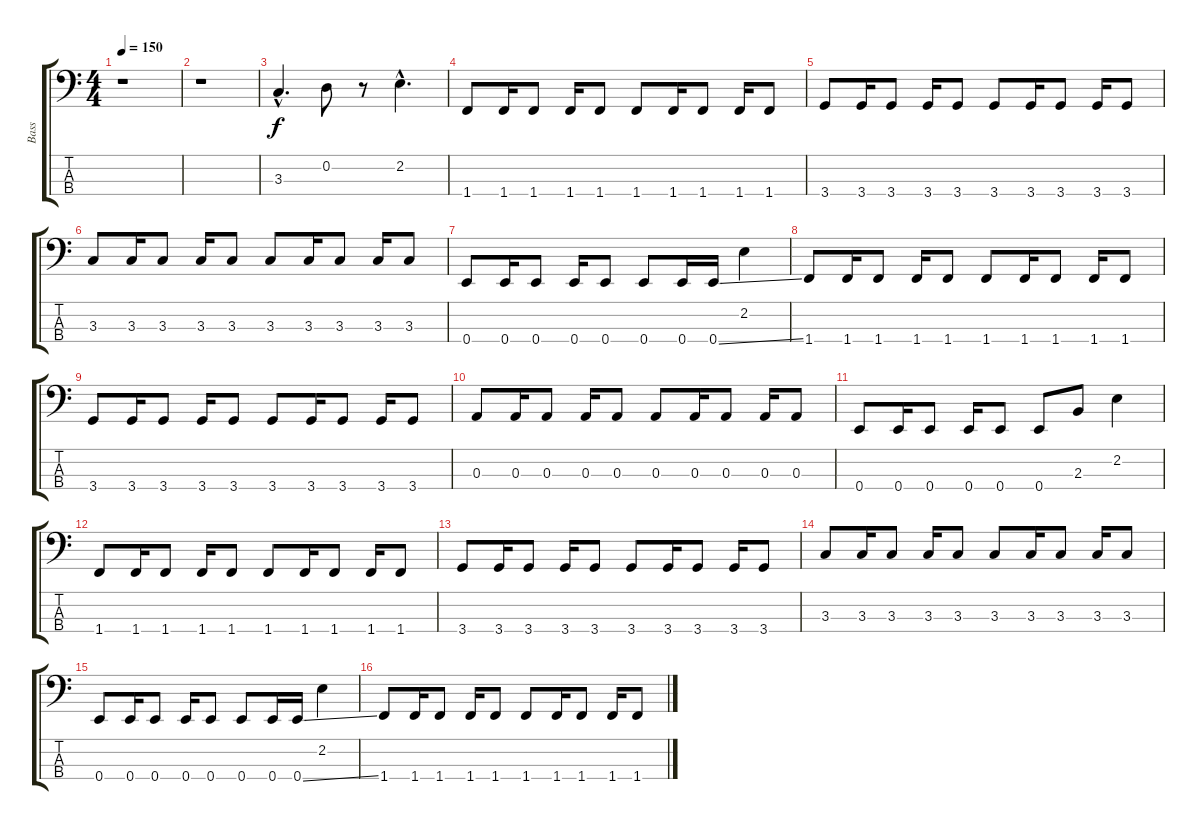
\track ("Bass " "Bass ") {instrument electricbasspick}
\staff {score tabs}
\tuning (G2 D2 A1 E1) {hide}
\ts (4 4)
\tempo 150
\clef f4
\ks c
r.1{dy f} |
r.1 |
3.3{hac}.4{d} 0.2.8 r.8 2.2{hac}.4{d} |
1.4.8 1.4.16 1.4.8 1.4.16 1.4.8 1.4.8 1.4.16 1.4.8 1.4.16 1.4.8 |
3.4.8 3.4.16 3.4.8 3.4.16 3.4.8 3.4.8 3.4.16 3.4.8 3.4.16 3.4.8 |
3.3.8 3.3.16 3.3.8 3.3.16 3.3.8 3.3.8 3.3.16 3.3.8 3.3.16 3.3.8 |
0.4.8 0.4.16 0.4.8 0.4.16 0.4.8 0.4.8 0.4.16 0.4{ss}.16 2.2.4 |
1.4.8 1.4.16 1.4.8 1.4.16 1.4.8 1.4.8 1.4.16 1.4.8 1.4.16 1.4.8 |
3.4.8 3.4.16 3.4.8 3.4.16 3.4.8 3.4.8 3.4.16 3.4.8 3.4.16 3.4.8 |
0.3.8 0.3.16 0.3.8 0.3.16 0.3.8 0.3.8 0.3.16 0.3.8 0.3.16 0.3.8 |
0.4.8 0.4.16 0.4.8 0.4.16 0.4.8 0.4.8 2.3.8 2.2.4 |
1.4.8 1.4.16 1.4.8 1.4.16 1.4.8 1.4.8 1.4.16 1.4.8 1.4.16 1.4.8 |
3.4.8 3.4.16 3.4.8 3.4.16 3.4.8 3.4.8 3.4.16 3.4.8 3.4.16 3.4.8 |
3.3.8 3.3.16 3.3.8 3.3.16 3.3.8 3.3.8 3.3.16 3.3.8 3.3.16 3.3.8 |
0.4.8 0.4.16 0.4.8 0.4.16 0.4.8 0.4.8 0.4.16 0.4{ss}.16 2.2.4 |
1.4.8 1.4.16 1.4.8 1.4.16 1.4.8 1.4.8 1.4.16 1.4.8 1.4.16 1.4.8
